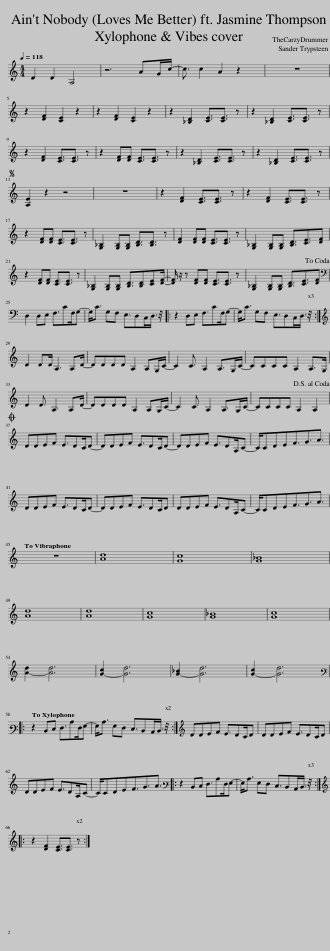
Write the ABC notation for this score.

X:1
L:1/8
Q:1/4=118
M:4/4
I:linebreak $
K:C
V:1 treble transpose=12
V:1
 D2 D2 A,4 | z6 AG/c/- | c3/2 c2 A2 z2 x/ | z8 |$ z2 [DF]2 [CE]2 z2 | %5
 z2 [DF]2 [CE]2 z2 | z2 [_B,D]2 [CE]3/2[CE]3/2 z | z2 [_B,D]2 [CE]3/2[CE]3/2 z |$ z2 [DF]2 [CE]3/2[CE]3/2 z | z2 [DF][DF] [CE]3/2[CE]3/2 z | %10
 z2 [_B,D]2 [CE]3/2[CE]3/2 z | z2 [_B,D]2 [CE]3/2[CE]3/2 z |$S [A,E]2 z2 z4 | z8 | z2 [DF]2 [CE]3/2[CE]3/2 z | %15
 z2 [DF]2 [CE]3/2[CE]3/2 z |$ z2 [DF][DF] [CE]3/2[CE]3/2 z | [G,_B,]2 [G,B,][G,B,] [B,D]3/2[B,D]3/2 z | [DF]2 [DF][DF] [CE]3/2[CE]3/2 z | [G,_B,]2 [G,B,][G,B,] [B,D]3/2[CE]3/2[DF] |$ %20
 z2 [DF][DF] [CE]3/2[CE]3/2 z | [G,_B,]2 [G,B,][G,B,] [B,D]3/2[B,D][CE][DF]/- | [DF]/ z/ z [DF][DF] [CE]3/2[CE]3/2 z | [G,_B,]2 [G,B,][G,B,] [B,D]3/2[CE]3/2[DF]!dacoda! |$[K:bass] D,2 D,E, F,3/2CF,/G,- | %25
 G,<C G,F, E,3/2D,C,/D,3/4 z/4 |: z2 D,E, F,3/2CF,/G,- | G,<C G,F, E,3/2D,C,/D,3/4 z/4 :|$[K:treble] D2 DD/ A,3 A,D/- | DDDD A,2 A,G,/C/- | %30
 C2 C3/2 A,2 A,>G,C/- | CCCC A,2 A,>G, |$ D2 D3/2 A,3 A,D/- | DDDD A,2 A,G,/C/- | C2 C3/2 A,2 A,>G,C/- | %35
 CCCC A,2 A,2!D.S.! |$O DDEF E3/2DC/D- | DDEF E3/2DC/D- | DDEF E3/2DA,/C- | C/CDEF3/2G3/2A3/2 |$ %40
 DDEF E3/2DC/D- | DDEF E3/2DC/D | DDEF E3/2DA,/C- | C/CDEF3/2G3/2A3/2 |$ z8 | %45
 [Ad]8 | [Gc]8 | [G_B]8 |$ [Ad]8 | [Ad]8 | %50
 [Gc]8 | [G_B]8 | [Gc]8 |$ [A-d]2 [Ad]6 | [G-c]2 [Gd]6 | %55
 [G-_B]2 [Gd]6 | [G-c]2 [Gd]6 |:$[K:bass3] z2 D,E, F,3/2CF,/G,- | G,<C G,F, E,3/2D,C,/D,3/4 z/4 :|[K:treble] DDEF E3/2DC/D | %60
 DDEF E3/2DC/D |$ DDEF E3/2DA,/C- | C/CDEF3/2G3/2A3/2 |:[K:bass3] z2 D,E, F,3/2CF,/G,- | G,<C G,F, E,3/2D,C,/D,3/4 z/4 ::$ %65
[K:treble] z2 [DF]2 [CE]3/2[CE]3/2 z :| %66
